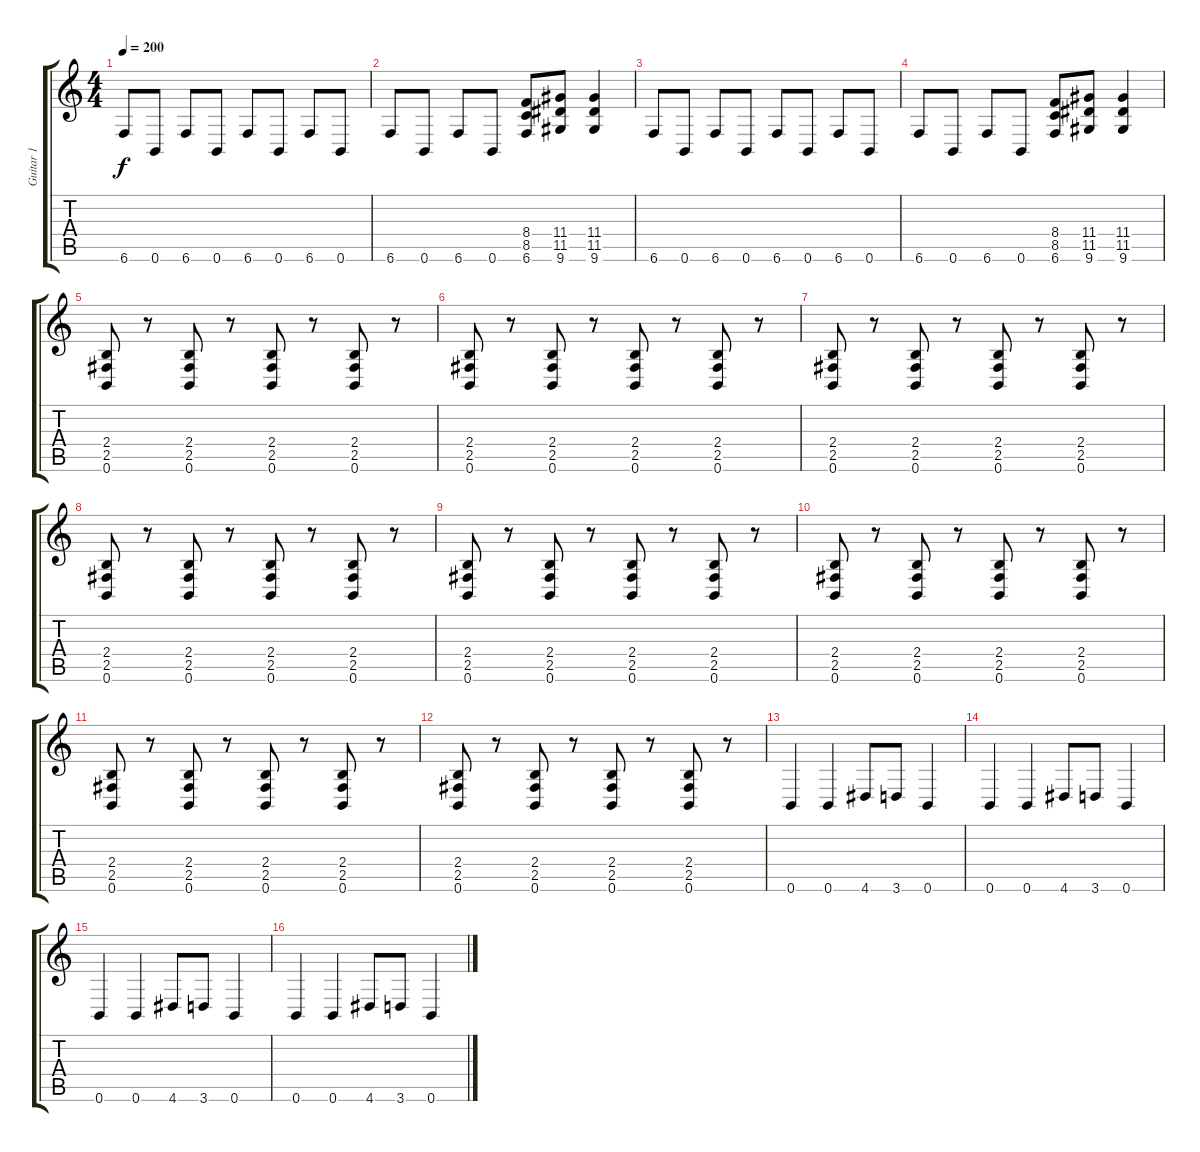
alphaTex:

\track ("Guitar 1" "Guitar 1") {instrument overdrivenguitar}
\staff {score tabs}
\tuning (B3 Gb3 D3 A2 E2 B1) {hide}
\ts (4 4)
\tempo 200
\clef g2
\ks c
6.6.8{dy f} 0.6.8 6.6.8 0.6.8 6.6.8 0.6.8 6.6.8 0.6.8 |
6.6.8 0.6.8 6.6.8 0.6.8 (8.4 8.5 6.6).8 (11.4 11.5 9.6).8 (11.4 11.5 9.6).4 |
6.6.8 0.6.8 6.6.8 0.6.8 6.6.8 0.6.8 6.6.8 0.6.8 |
6.6.8 0.6.8 6.6.8 0.6.8 (8.4 8.5 6.6).8 (11.4 11.5 9.6).8 (11.4 11.5 9.6).4 |
(2.4 2.5 0.6).8 r.8 (2.4 2.5 0.6).8 r.8 (2.4 2.5 0.6).8 r.8 (2.4 2.5 0.6).8 r.8 |
(2.4 2.5 0.6).8 r.8 (2.4 2.5 0.6).8 r.8 (2.4 2.5 0.6).8 r.8 (2.4 2.5 0.6).8 r.8 |
(2.4 2.5 0.6).8 r.8 (2.4 2.5 0.6).8 r.8 (2.4 2.5 0.6).8 r.8 (2.4 2.5 0.6).8 r.8 |
(2.4 2.5 0.6).8 r.8 (2.4 2.5 0.6).8 r.8 (2.4 2.5 0.6).8 r.8 (2.4 2.5 0.6).8 r.8 |
(2.4 2.5 0.6).8 r.8 (2.4 2.5 0.6).8 r.8 (2.4 2.5 0.6).8 r.8 (2.4 2.5 0.6).8 r.8 |
(2.4 2.5 0.6).8 r.8 (2.4 2.5 0.6).8 r.8 (2.4 2.5 0.6).8 r.8 (2.4 2.5 0.6).8 r.8 |
(2.4 2.5 0.6).8 r.8 (2.4 2.5 0.6).8 r.8 (2.4 2.5 0.6).8 r.8 (2.4 2.5 0.6).8 r.8 |
(2.4 2.5 0.6).8 r.8 (2.4 2.5 0.6).8 r.8 (2.4 2.5 0.6).8 r.8 (2.4 2.5 0.6).8 r.8 |
0.6.4 0.6.4 4.6.8 3.6.8 0.6.4 |
0.6.4 0.6.4 4.6.8 3.6.8 0.6.4 |
0.6.4 0.6.4 4.6.8 3.6.8 0.6.4 |
0.6.4 0.6.4 4.6.8 3.6.8 0.6.4
